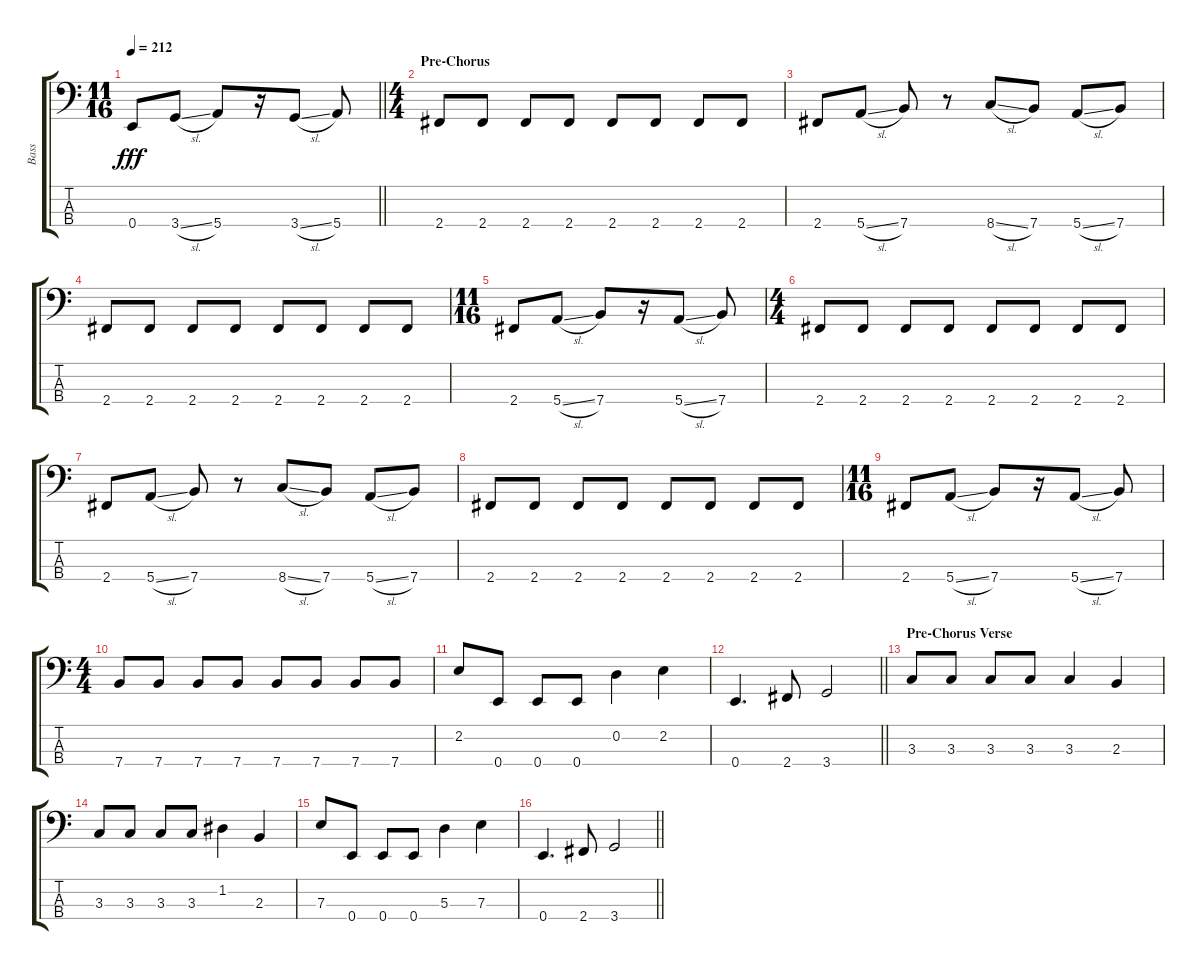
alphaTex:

\track ("Bass" "Bass") {instrument electricbassfinger}
\staff {score tabs}
\tuning (G2 D2 A1 E1) {hide}
\ts (11 16)
\tempo 212
\clef f4
\barLineRight lightlight
\ks c
0.4.8{dy fff} 3.4{sl}.8 5.4.8 r.16 3.4{sl}.8 5.4.8 |
\ts (4 4)
\section ("" "Pre-Chorus")
2.4.8 2.4.8 2.4.8 2.4.8 2.4.8 2.4.8 2.4.8 2.4.8 |
2.4.8 5.4{sl}.8 7.4.8 r.8 8.4{sl}.8 7.4.8 5.4{sl}.8 7.4.8 |
2.4.8 2.4.8 2.4.8 2.4.8 2.4.8 2.4.8 2.4.8 2.4.8 |
\ts (11 16)
2.4.8 5.4{sl}.8 7.4.8 r.16 5.4{sl}.8 7.4.8 |
\ts (4 4)
2.4.8 2.4.8 2.4.8 2.4.8 2.4.8 2.4.8 2.4.8 2.4.8 |
2.4.8 5.4{sl}.8 7.4.8 r.8 8.4{sl}.8 7.4.8 5.4{sl}.8 7.4.8 |
2.4.8 2.4.8 2.4.8 2.4.8 2.4.8 2.4.8 2.4.8 2.4.8 |
\ts (11 16)
2.4.8 5.4{sl}.8 7.4.8 r.16 5.4{sl}.8 7.4.8 |
\ts (4 4)
7.4.8 7.4.8 7.4.8 7.4.8 7.4.8 7.4.8 7.4.8 7.4.8 |
2.2.8 0.4.8 0.4.8 0.4.8 0.2.4 2.2.4 |
\barLineRight lightlight
0.4.4{d} 2.4.8 3.4.2 |
\section ("" "Pre-Chorus Verse")
3.3.8 3.3.8 3.3.8 3.3.8 3.3.4 2.3.4 |
3.3.8 3.3.8 3.3.8 3.3.8 1.2.4 2.3.4 |
7.3.8 0.4.8 0.4.8 0.4.8 5.3.4 7.3.4 |
\barLineRight lightlight
0.4.4{d} 2.4.8 3.4.2
